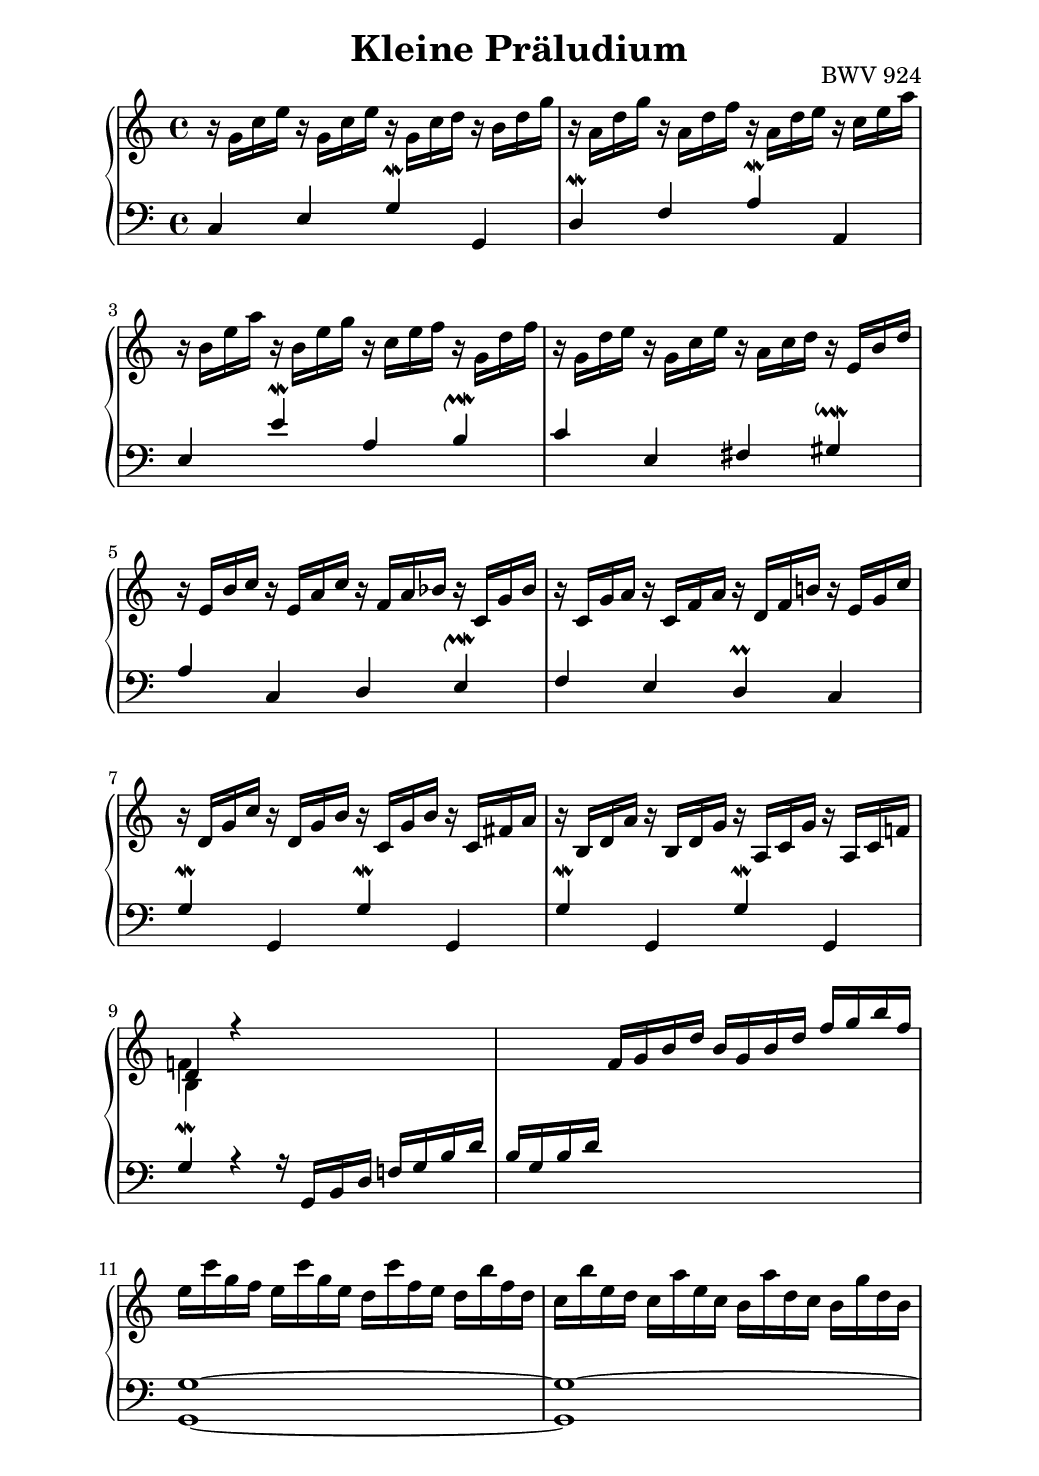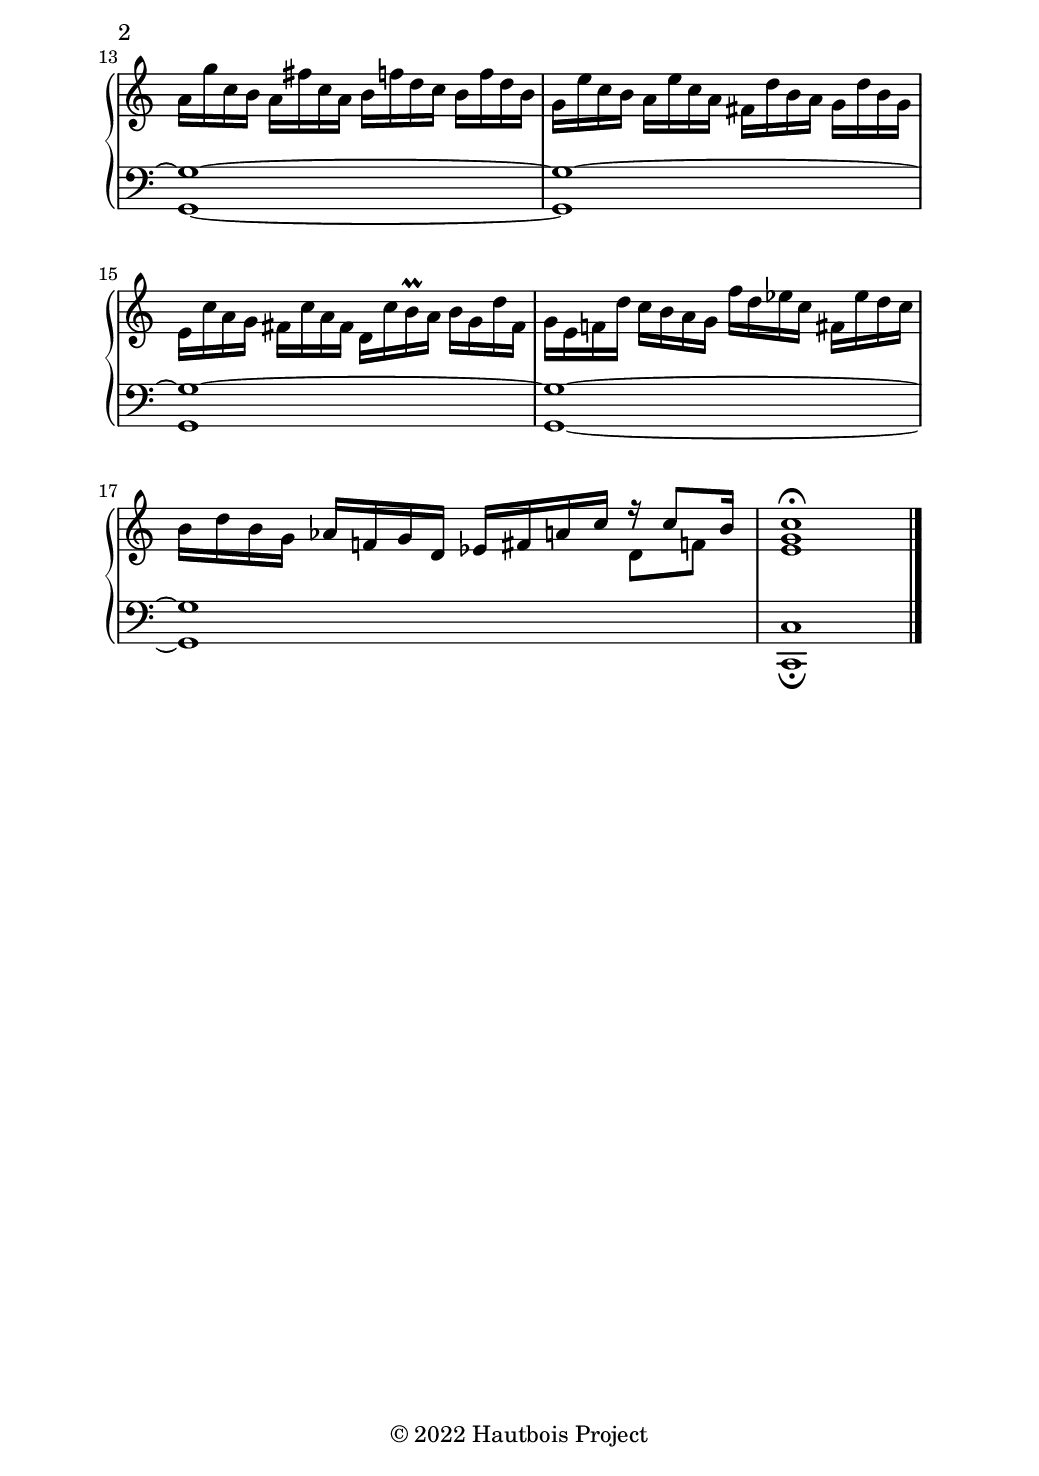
%! Title: Kleine Praludium, BWV 924
%! Subtitle: aus dem Klavierbüchlein für W.Fr.Bach
%! Subsubtitle:
%! Type: final
%! Status: review
%! Remark: review fingering

\version "2.22.1"
%% Generated by lilypond-book
%% Options: [exampleindent=10.16\mm,indent=0\mm,line-width=14.5\cm,noragged-right,papersize=a5,quote]
%\include "lilypond-book-preamble.ly"
\include "italiano.ly"

%****************************************************************
% Start cut-&-pastable-section

%****************************************************************

\paper {
  % Set paper
  #(set-paper-size "b5")
  indent = 0\mm
  line-width = 14\cm
  ragged-right = ##f
  line-width = #(- line-width (* mm 3.000000) (* mm 1))
}

\layout {
  \context {
    \Score
    %\override SpacingSpanner.base-shortest-duration = #(ly:make-moment 1/2)
    %\override SpacingSpanner.uniform-stretching = ##t
    
  }
}

%*****************************************
%  Set Header
%*****************************************
\header {
  title = "Kleine Präludium"
  subtitle = ""
  composer = ""
  opus = "BWV 924"
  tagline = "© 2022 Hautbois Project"
}

%*****************************************
% Start Voice
% Write the voices here
%*****************************************
MyMeter = \time 4/4
MyKey = \key do \major
PieceName = "Prelude"

VoiceI = \relative sol' {
  % bar 1 - 3
  r16 sol do mi r sol, do mi r16 sol, do re r si re sol |
  r la, re sol r la, re fa r la, re mi r do mi la |
  r si, mi la r si, mi sol r do, mi fa r sol, re' fa |
  
  % bar 4 - 6
  r sol, re' mi r sol, do mi r la, do re r mi, si' re |
  r mi, si' do r mi, la do r fa, la sib r do, sol' sib |
  r do, sol' la r do, fa la r re, fa si! r mi, sol do |
  
  % bar 7 - 9
  r re, sol do r re, sol si r do, sol' si r do, fad la |
  r si, re la' r si, re sol r la, do sol' r la, do fa! |
  <<
  { \voiceOne \once \stemDown si,4 }
  \new Voice {
    \voiceTwo
    \once \stemUp re4
  }
  \new Voice {
    \voiceThree
    \once \stemDown fa!4
  }
  >>
  r4 s2 |
  
  % bar 10 - 12
  s1 | \stemDown mi'16 do' sol fa mi do' sol mi re do' fa, mi re si' fa re |
  do si' mi, re do la' mi do si la' re, do si sol' re si |
  
  % bar 13 - 15
  la sol' do, si la fad' do la si fa'! re do si fa' re si |
  sol mi' do si la mi' do la fad re' si la sol re' si sol |
  mi do' la sol fad do' la fad re do' si\prall la si sol re' fad, |

  % bar 16 - 18
  sol mi fa! re' do si la sol fa' re mib do fad, mib' re do |
  si re si sol \stemUp lab fa! sol re mib fad la! do
  <<
  { \voiceOne r16 do8 si16 }
  \new Voice {
    \voiceTwo
    \once \stemDown re,8 \once \stemDown fa!
  }
  >> |
  <mi sol do>1\fermata
  \bar "|."

}

VoiceII = \relative do {
  % bar 1 - 3
  do4 mi sol\mordent sol, |
  re'\mordent fa la\mordent la, |
  mi' mi'\mordent la, si\upmordent |
  
  % bar 4 - 6
  do mi, fad sold\downmordent |
  la do, re mi\upmordent |
  fa mi re\prall do |
  
  % bar 7 - 9
  sol'\mordent sol, sol'\mordent sol, |
  sol'\mordent sol, sol'\mordent sol, |
  sol'\mordent r4 r16 sol, si re fa! sol si re |
  
  % bar 10 - 17
  si[ sol si re] \change Staff = "up"
  fa sol si re si[ sol si re] fa sol si fa |
  \change Staff = "down"
  sol,,1~ | sol~ | sol~ | sol~ | sol~ | sol~ | sol |

  % bar 18
  do,1
  \bar "|."
}

VoiceIII = \relative sol, {
  % bar 1 - 10
  s1 | s1 | s1 | s1 | s1 | s1 | s1 | s1 | s1 | s1 |
  sol~ | sol | sol~ | sol | sol | sol~ | sol | do,1\fermata
  \bar "|."
}

%*****************************************
%  Start Score
%*****************************************

%\markup { \vspace #1 }
\score {
  \header {
    %piece = \PieceName
  }
  \new PianoStaff <<
    \new Staff = "up" { 
      \clef "treble" 
      %\MyTempo
      \MyKey
      \MyMeter
        \VoiceI
    }
    \new Staff = "down" { 
      \clef "bass"
      %\MyTempo
      \MyKey
      \MyMeter
      <<
        \VoiceII
        \\
        \VoiceIII
      >>
    }
  >>
}
